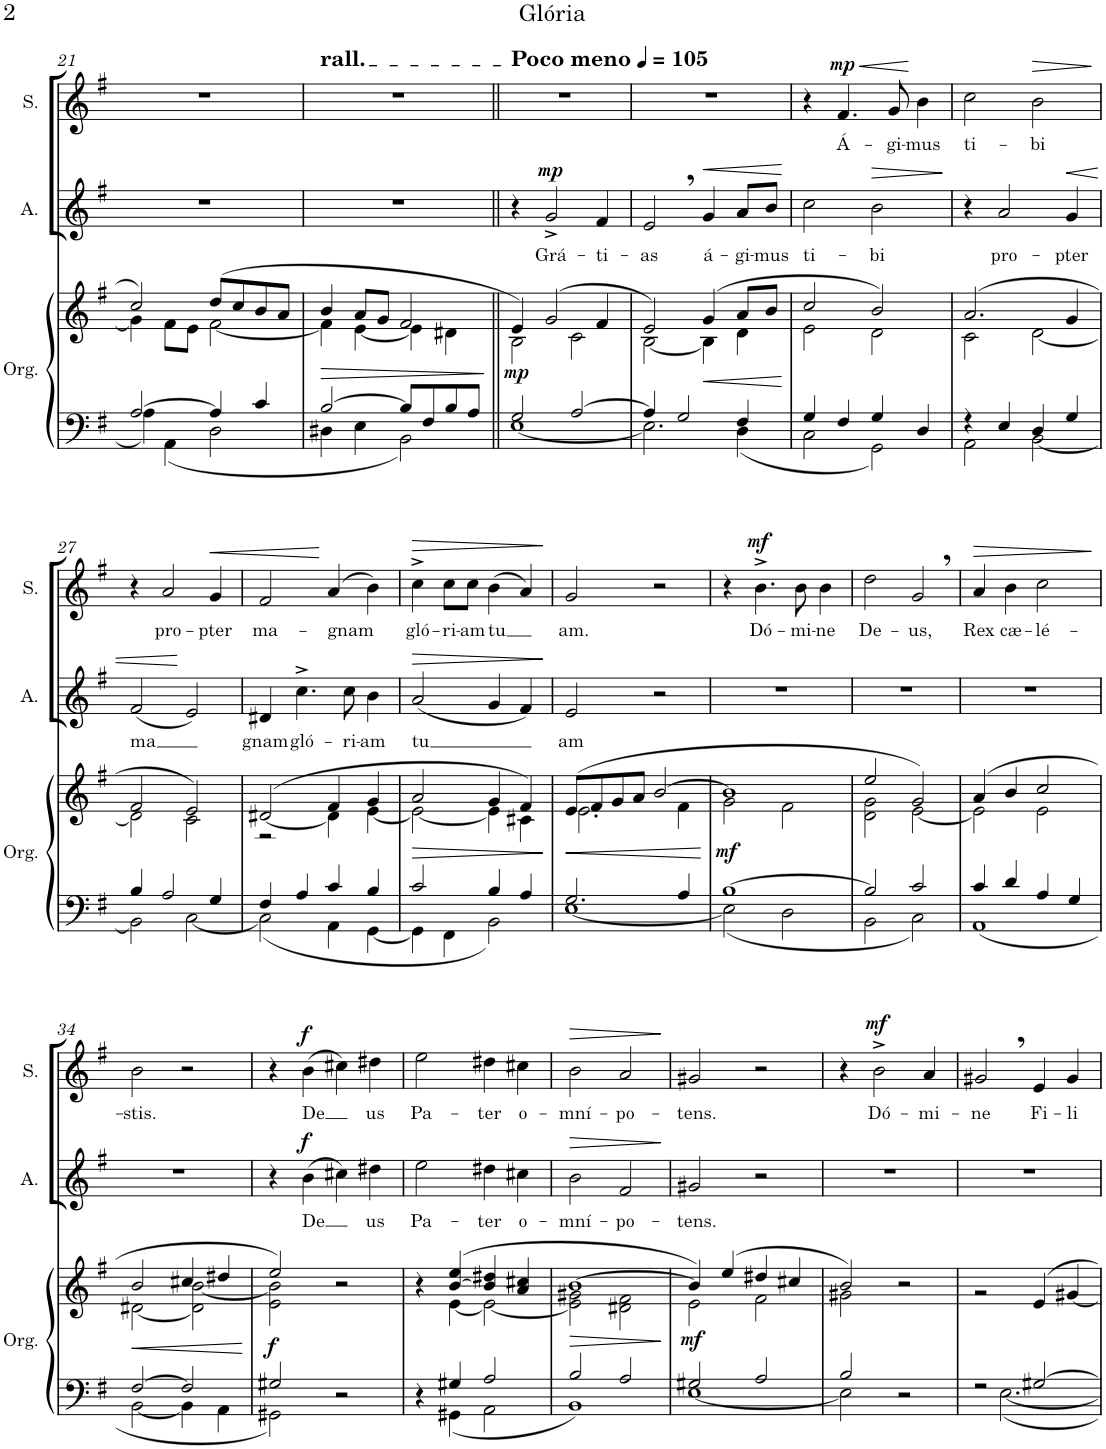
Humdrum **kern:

**kern	**kern	**dynam	**kern	**text	**dynam	**kern	**text	**dynam
*part3	*part3	*part3	*part2	*part2	*part2	*part1	*part1	*part1
*staff4	*staff3	*staff3/4	*staff2	*staff2	*staff2	*staff1	*staff1	*staff1
*I"Órgano	*	*	*I"Alto	*	*	*I"Soprano	*	*
*	*	*	*I'A.	*	*	*I'S.	*	*
!!LO:PB:g=z
*clefF4	*clefG2	*	*clefG2	*	*	*clefG2	*	*
*k[f#]	*k[f#]	*	*k[f#]	*	*	*k[f#]	*	*
*M4/4	*M4/4	*	*M4/4	*	*	*M4/4	*	*
*met(c)	*met(c)	*	*met(c)	*	*	*met(c)	*	*
=21	=21	=21	=21	=21	=21	=21	=21	=21
*^	*^	*	*	*	*	*	*	*
[2A/	4A\	2cc/	4g\]	.	1r	.	.	1r	.	.
.	4AA\	.	8f#\L	.	.	.	.	.	.	.
.	.	.	8e\J	.	.	.	.	.	.	.
4A/]	2D\	(8dd/L	[2f#\	.	.	.	.	.	.	.
.	.	8cc/	.	.	.	.	.	.	.	.
4c/	.	8b/	.	.	.	.	.	.	.	.
.	.	8a/J	.	.	.	.	.	.	.	.
=22	=22	=22	=22	=22	=22	=22	=22	=22	=22	=22
!	!	!	!	!	!	!	!	!LO:TX:a:t=rall.	!	!
!	!	!	!	!LO:HP:b	!	!	!	!	!	!
[2B/	4D#X\	4b/	4f#\]	>	1r	.	.	1r	.	.
.	4E\	8a/L	[4e\	.	.	.	.	.	.	.
.	.	8g/J	.	.	.	.	.	.	.	.
8B/L]	2BB\	2f#/	4e\]	.	.	.	.	.	.	.
8F#/	.	.	.	.	.	.	.	.	.	.
8B/	.	.	4d#X\	.	.	.	.	.	.	.
8A/J	.	.	.	.	.	.	.	.	.	.
*v	*v	*	*	*	*	*	*	*	*	*
*	*v	*v	*	*	*	*	*	*	*
.	.	]	.	.	.	.	.	.
=23||	=23||	=23||	=23||	=23||	=23||	=23||	=23||	=23||
*	*	*	*	*	*	*MM105	*	*
*^	*^	*	*	*	*	*	*	*
!	!	!	!	!	!	!	!	!LO:TX:a:B:t=Poco meno	!	!
!	!	!	!	!LO:DY:b	!	!	!	!	!	!
2G/	[1E	4e/)	2B\	mp	4r	.	.	1r	.	.
!	!	!	!	!	!	!LO:LY:b	!LO:DY:a	!	!	!
.	.	(2g/	.	.	2g^/	Grá-	mp	.	.	.
[2A/	.	.	2c\	.	.	.	.	.	.	.
!	!	!	!	!	!	!LO:LY:b	!	!	!	!
.	.	4f#/	.	.	4f#/	-ti-	.	.	.	.
=24	=24	=24	=24	=24	=24	=24	=24	=24	=24	=24
!	!	!	!	!	!	!LO:LY:b	!	!	!	!
4A/]	2.E\]	2e/)	[2B\	.	2e,/	-as	.	1r	.	.
2G/	.	.	.	.	.	.	.	.	.	.
!	!	!	!	!LO:HP:b	!	!LO:LY:b	!LO:HP:b	!	!	!
.	.	(4g/	4B\]	<	4g/	á-	<	.	.	.
!	!	!	!	!	!	!LO:LY:b	!	!	!	!
4F#/	4D\	8a/L	4d\	.	8a/L	-gi-	.	.	.	.
!	!	!	!	!	!	!LO:LY:b	!	!	!	!
.	.	8b/J	.	.	8b/J	-mus	.	.	.	.
*v	*v	*	*	*	*	*	*	*	*	*
*	*v	*v	*	*	*	*	*	*	*
.	.	[	.	.	[	.	.	.
=25	=25	=25	=25	=25	=25	=25	=25	=25
*^	*^	*	*	*	*	*	*	*
!	!	!	!	!	!	!LO:LY:b	!	!	!	!
4G/	2C\	2cc/	2e\	.	2cc\	ti-	.	4r	.	.
!	!	!	!	!	!	!	!	!	!LO:LY:b	!LO:HP:b
!	!	!	!	!	!	!	!	!	!	!LO:DY:n=1:a
4F#/	.	.	.	.	.	.	.	4.f#/	Á-	< mp
!	!	!	!	!	!	!LO:LY:b	!LO:HP:b	!	!	!
4G/	2GG\	2b/)	2d\	.	2b\	-bi	>	.	.	.
!	!	!	!	!	!	!	!	!	!LO:LY:b	!
.	.	.	.	.	.	.	.	8g/	-gi-	.
!	!	!	!	!	!	!	!	!	!LO:LY:b	!
4D/	.	.	.	.	.	.	.	4b\	-mus	[
*v	*v	*	*	*	*	*	*	*	*	*
*	*v	*v	*	*	*	*	*	*	*
.	.	.	.	.	]	.	.	.
=26	=26	=26	=26	=26	=26	=26	=26	=26
*^	*^	*	*	*	*	*	*	*
!	!	!	!	!	!	!	!	!	!LO:LY:b	!
4r	2AA\	(2.a/	2c\	.	4r	.	.	2cc\	ti-	.
!	!	!	!	!	!	!LO:LY:b	!	!	!	!
4E/	.	.	.	.	2a/	pro-	.	.	.	.
!	!	!	!	!	!	!	!	!	!LO:LY:b	!LO:HP:b
4D/	[2BB\	.	[2d\	.	.	.	.	2b\	-bi	>
!	!	!	!	!	!	!LO:LY:b	!LO:HP:b	!	!	!
4G/	.	4g/	.	.	4g/	-pter	<	.	.	.
*v	*v	*	*	*	*	*	*	*	*	*
*	*v	*v	*	*	*	*	*	*	*
.	.	.	.	.	.	.	.	]
!!LO:LB:g=z
=27	=27	=27	=27	=27	=27	=27	=27	=27
*^	*^	*	*	*	*	*	*	*
!	!	!	!	!	!	!LO:LY:b	!	!	!	!
4B/	2BB\]	2f#/	2d\]	.	(2f#/	ma	.	4r	.	.
!	!	!	!	!	!	!	!	!	!LO:LY:b	!
2A/	.	.	.	.	.	.	.	2a/	pro-	.
.	[2C\	2e/)	2c\	.	2e/)	.	[	.	.	.
!	!	!	!	!	!	!	!	!	!LO:LY:b	!LO:HP:b
4G/	.	.	.	.	.	.	.	4g/	-pter	<
=28	=28	=28	=28	=28	=28	=28	=28	=28	=28	=28
!	!	!	!	!	!	!LO:LY:b	!	!	!LO:LY:b	!
4F#/	2C\]	([<2d#X/	2r	.	4d#X/	gnam	.	2f#/	ma-	.
!	!	!	!	!	!	!LO:LY:b	!	!	!	!
4A/	.	.	.	.	4.cc^\	gló-	.	.	.	.
!	!	!	!	!	!	!	!	!	!LO:LY:b	!
4c/	4AA\	4f#/	4d#\]	.	.	.	.	(4a/	-gnam	[
!	!	!	!	!	!	!LO:LY:b	!	!	!	!
.	.	.	.	.	8cc\	-ri-	.	.	.	.
!	!	!	!	!	!	!LO:LY:b	!	!	!	!
4B/	[4GG\	4g/	[4e\	.	4b\	-am	.	4b\)	.	.
=29	=29	=29	=29	=29	=29	=29	=29	=29	=29	=29
!	!	!	!	!LO:HP:b	!	!LO:LY:b	!LO:HP:b	!	!LO:LY:b	!LO:HP:b
2c/	4GG\]	2a/	2e\_	>	(2a/	tu	>	4cc^\	gló-	>
!	!	!	!	!	!	!	!	!	!LO:LY:b	!
.	4FF#\	.	.	.	.	.	.	8cc\L	-ri-	.
!	!	!	!	!	!	!	!	!	!LO:LY:b	!
.	.	.	.	.	.	.	.	8cc\J	-am	.
!	!	!	!	!	!	!	!	!	!LO:LY:b	!
4B/	2BB\	4g/	4e\]	.	4g/	.	.	(4b\	tu	.
4A/	.	4f#/)	4c#X\	.	4f#/)	.	.	4a/)	.	.
*v	*v	*	*	*	*	*	*	*	*	*
*	*v	*v	*	*	*	*	*	*	*
.	.	]	.	.	]	.	.	]
=30	=30	=30	=30	=30	=30	=30	=30	=30
*^	*	*	*	*	*	*	*	*
!	!	!	!LO:HP:b	!	!LO:LY:b	!	!	!LO:LY:b	!
*	*	*^	*	*	*	*	*	*	*
2.G/	[1E	(8e/L	2.e\	<	2e/	am	.	2g/	am.	.
.	.	8f#/	.	.	.	.	.	.	.	.
.	.	8g/	.	.	.	.	.	.	.	.
.	.	8a/J	.	.	.	.	.	.	.	.
.	.	[2b/	.	.	2r	.	.	2r	.	.
4A/	.	.	4f#\	.	.	.	.	.	.	.
*v	*v	*	*	*	*	*	*	*	*	*
*	*v	*v	*	*	*	*	*	*	*
.	.	[	.	.	.	.	.	.
=31	=31	=31	=31	=31	=31	=31	=31	=31
*^	*^	*	*	*	*	*	*	*
!	!	!	!	!LO:DY:b	!	!	!	!	!	!
[1B	2E\]	1b]	2g\	mf	1r	.	.	4r	.	.
!	!	!	!	!	!	!	!	!	!LO:LY:b	!LO:DY:a
.	.	.	.	.	.	.	.	4.b^\	Dó-	mf
.	2D\	.	2f#\	.	.	.	.	.	.	.
!	!	!	!	!	!	!	!	!	!LO:LY:b	!
.	.	.	.	.	.	.	.	8b\	-mi-	.
!	!	!	!	!	!	!	!	!	!LO:LY:b	!
.	.	.	.	.	.	.	.	4b\	-ne	.
=32	=32	=32	=32	=32	=32	=32	=32	=32	=32	=32
!	!	!	!	!	!	!	!	!	!LO:LY:b	!
2B/]	2BB\	2ee/	2d\ 2g\	.	1r	.	.	2dd\	De-	.
!	!	!	!	!	!	!	!	!	!LO:LY:b	!
2c/	2C\	2g/)	[2e\	.	.	.	.	2g,/	-us,	.
=33	=33	=33	=33	=33	=33	=33	=33	=33	=33	=33
!	!	!	!	!	!	!	!	!	!LO:LY:b	!LO:HP:b
4c/	1AA	(4a/	2e\]	.	1r	.	.	4a/	Rex	>
!	!	!	!	!	!	!	!	!	!LO:LY:b	!
4d/	.	4b/	.	.	.	.	.	4b\	cæ-	.
!	!	!	!	!	!	!	!	!	!LO:LY:b	!
4A/	.	2cc/	2e\	.	.	.	.	2cc\	-lé-	.
4G/	.	.	.	.	.	.	.	.	.	.
*v	*v	*	*	*	*	*	*	*	*	*
*	*v	*v	*	*	*	*	*	*	*
.	.	.	.	.	.	.	.	]
!!LO:LB:g=z
=34	=34	=34	=34	=34	=34	=34	=34	=34
*^	*	*	*	*	*	*	*	*
!	!	!	!LO:HP:b	!	!	!	!	!LO:LY:b	!
*	*	*^	*	*	*	*	*	*	*
[2F#/	[2BB\	2b/	[2d#X\	<	1r	.	.	2b\	-stis.	.
2F#/]	4BB\]	4cc#X/	2d#\] [2b\	.	.	.	.	2r	.	.
.	4AA\	4dd#X/	.	.	.	.	.	.	.	.
*v	*v	*	*	*	*	*	*	*	*	*
*	*v	*v	*	*	*	*	*	*	*
.	.	[	.	.	.	.	.	.
=35	=35	=35	=35	=35	=35	=35	=35	=35
*^	*^	*	*	*	*	*	*	*
!	!	!	!	!LO:DY:b	!	!	!	!	!	!
2G#X/	2GG#X\	2ee/)	2e\ 2b\]	f	4r	.	.	4r	.	.
!	!	!	!	!	!	!LO:LY:b	!LO:DY:a	!	!LO:LY:b	!LO:DY:a
.	.	.	.	.	(4b\	De	f	(4b\	De	f
2r	2ryy	2r	2ryy	.	4cc#X\)	.	.	4cc#X\)	.	.
!	!	!	!	!	!	!LO:LY:b	!	!	!LO:LY:b	!
.	.	.	.	.	4dd#X\	us	.	4dd#X\	us	.
=36	=36	=36	=36	=36	=36	=36	=36	=36	=36	=36
!	!	!	!	!	!	!LO:LY:b	!	!	!LO:LY:b	!
4r	4ryy	4r	4ryy	.	2ee\	Pa-	.	2ee\	Pa-	.
4G#X/	4GG#X\	([4b/ 4ee/	[4e\	.	.	.	.	.	.	.
!	!	!	!	!	!	!LO:LY:b	!	!	!LO:LY:b	!
2A/	2AA\	4b/] 4dd#X/	2e\_	.	4dd#X\	-ter	.	4dd#X\	-ter	.
!	!	!	!	!	!	!LO:LY:b	!	!	!LO:LY:b	!
.	.	4a/ 4cc#X/	.	.	4cc#X\	o-	.	4cc#X\	o-	.
=37	=37	=37	=37	=37	=37	=37	=37	=37	=37	=37
!	!	!	!	!LO:HP:b	!	!LO:LY:b	!LO:HP:b	!	!LO:LY:b	!LO:HP:b
2B/	1BB	[1b	2e\] 2g#X\	>	2b\	-mní-	>	2b\	-mní-	>
!	!	!	!	!	!	!LO:LY:b	!	!	!LO:LY:b	!
2A/	.	.	2d#X\ 2f#\	.	2f#/	-po-	.	2a/	-po-	.
*v	*v	*	*	*	*	*	*	*	*	*
*	*v	*v	*	*	*	*	*	*	*
.	.	]	.	.	]	.	.	]
=38	=38	=38	=38	=38	=38	=38	=38	=38
*^	*^	*	*	*	*	*	*	*
!	!	!	!	!LO:DY:b	!	!LO:LY:b	!	!	!LO:LY:b	!
2G#X/	[1E	4b/])	2e\	mf	2g#X/	-tens.	.	2g#X/	-tens.	.
.	.	(4ee/	.	.	.	.	.	.	.	.
2A/	.	4dd#X/	2f#\	.	2r	.	.	2r	.	.
.	.	4cc#X/	.	.	.	.	.	.	.	.
=39	=39	=39	=39	=39	=39	=39	=39	=39	=39	=39
2B/	2E\]	2b/)	2g#X\	.	1r	.	.	4r	.	.
!	!	!	!	!	!	!	!	!	!LO:LY:b	!LO:DY:a
.	.	.	.	.	.	.	.	2b^\	Dó-	mf
2r	2ryy	2r	2ryy	.	.	.	.	.	.	.
!	!	!	!	!	!	!	!	!	!LO:LY:b	!
.	.	.	.	.	.	.	.	4a/	-mi-	.
*	*	*v	*v	*	*	*	*	*	*	*
=40	=40	=40	=40	=40	=40	=40	=40	=40	=40
!	!	!	!	!	!	!	!	!LO:LY:b	!
2r	4ryy	2rg	.	1r	.	.	2g#X,/	-ne	.
.	[2.E\	.	.	.	.	.	.	.	.
!	!	!	!	!	!	!	!	!LO:LY:b	!
[2G#X/	.	4e/	.	.	.	.	4e/	Fi-	.
!	!	!	!	!	!	!	!	!LO:LY:b	!
.	.	[4g#X/	.	.	.	.	4g#/	-li	.
*v	*v	*	*	*	*	*	*	*	*
=	=	=	=	=	=	=	=	=
*-	*-	*-	*-	*-	*-	*-	*-	*-
